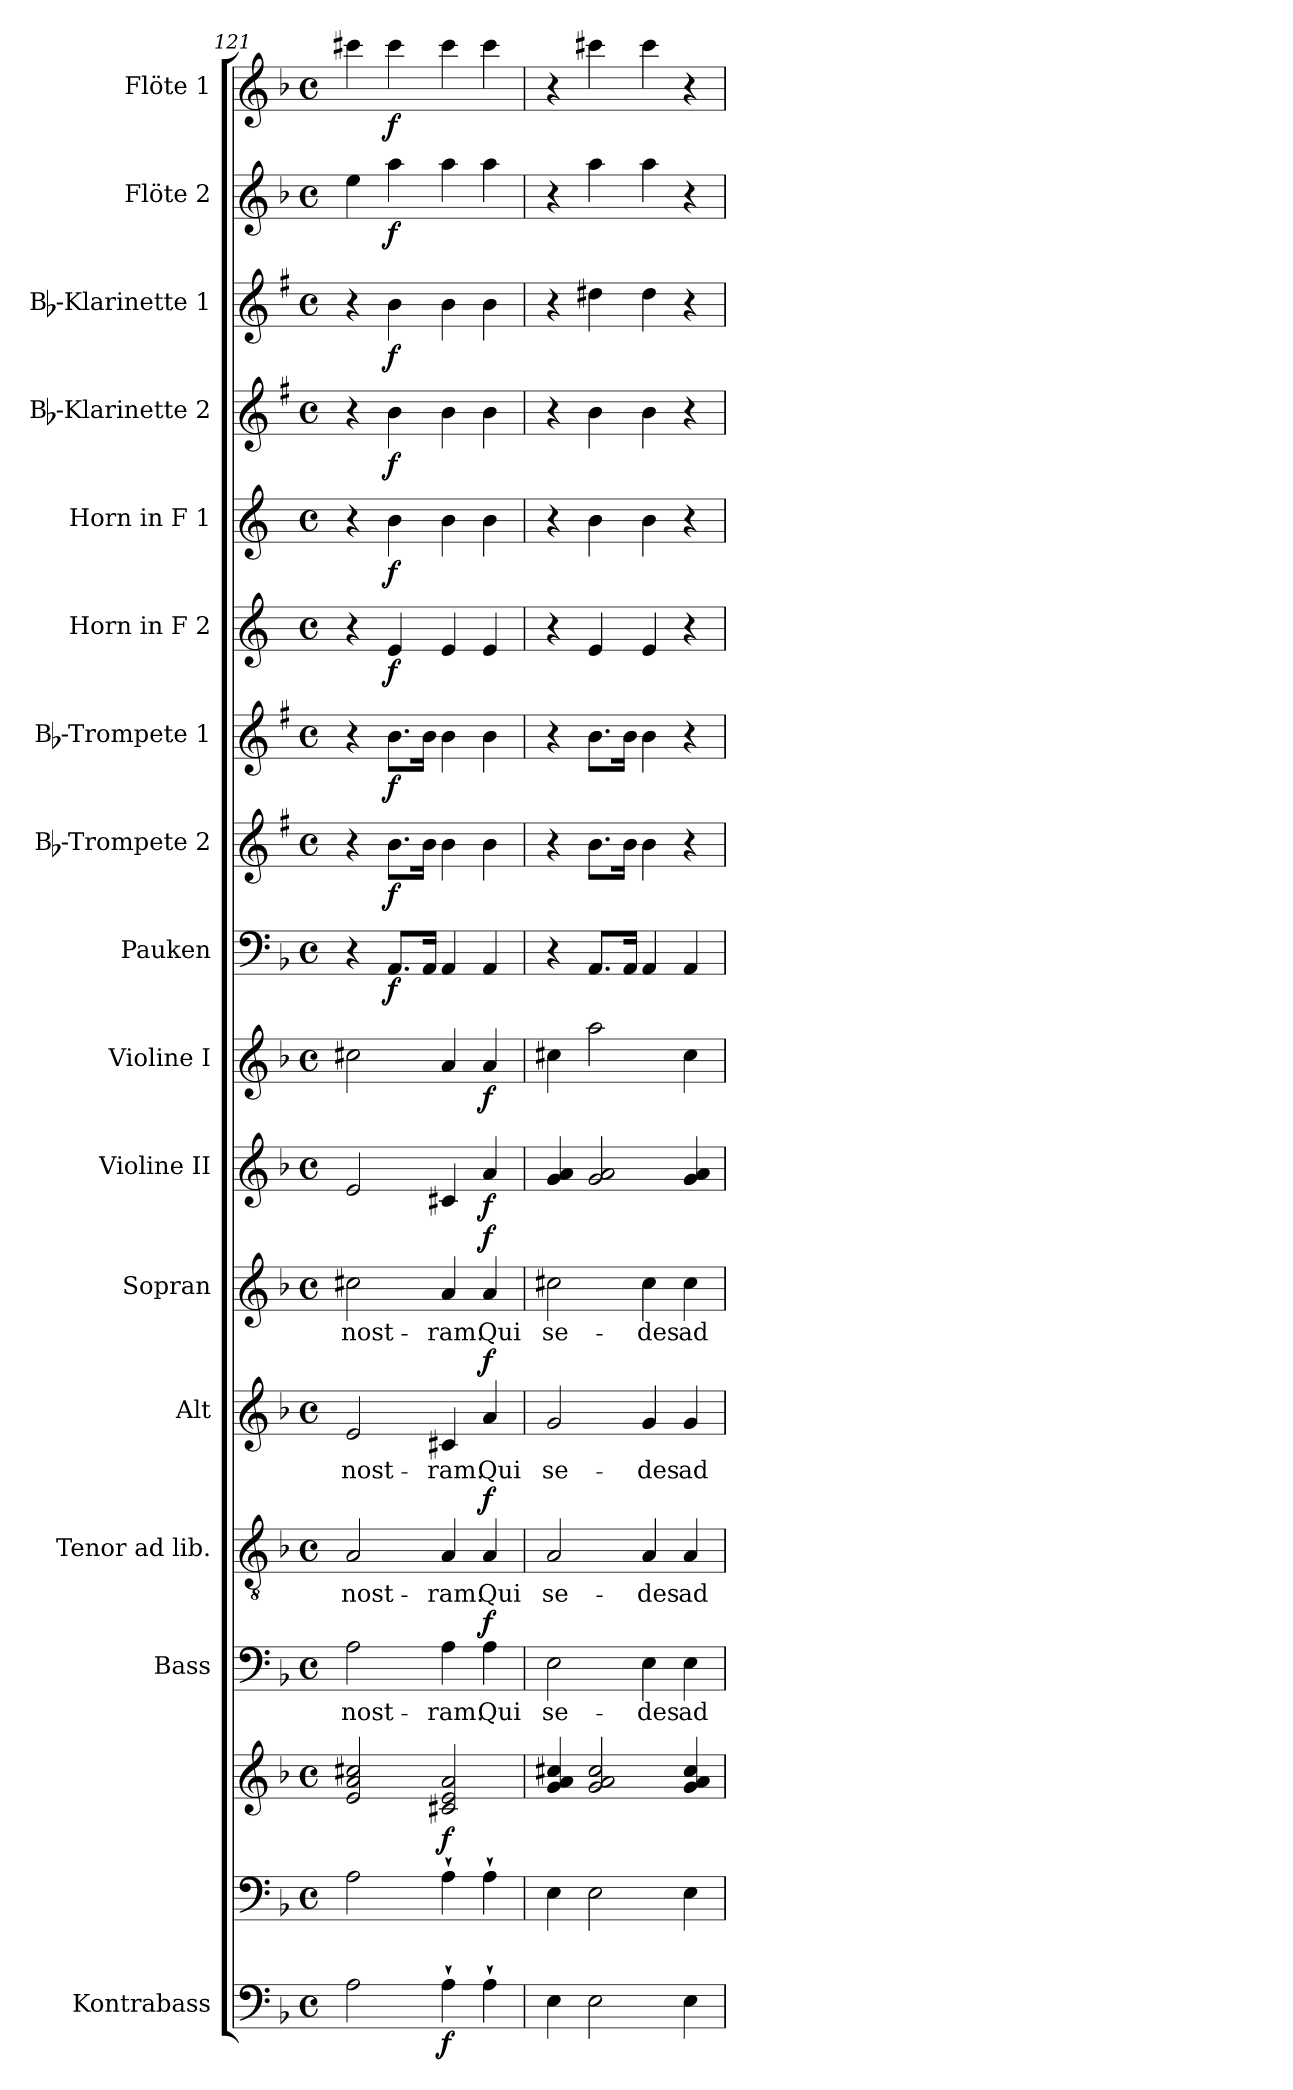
**kern	**dynam	**kern	**kern	**dynam	**kern	**text	**dynam	**kern	**text	**dynam	**kern	**text	**dynam	**kern	**text	**dynam	**kern	**dynam	**kern	**dynam	**kern	**dynam	**kern	**dynam	**kern	**dynam	**kern	**dynam	**kern	**dynam	**kern	**dynam	**kern	**dynam	**kern	**dynam	**kern	**dynam
*part17	*part17	*part16	*part16	*part16	*part15	*part15	*part15	*part14	*part14	*part14	*part13	*part13	*part13	*part12	*part12	*part12	*part11	*part11	*part10	*part10	*part9	*part9	*part8	*part8	*part7	*part7	*part6	*part6	*part5	*part5	*part4	*part4	*part3	*part3	*part2	*part2	*part1	*part1
*staff18	*staff18	*staff17	*staff16	*staff16/17	*staff15	*staff15	*staff15	*staff14	*staff14	*staff14	*staff13	*staff13	*staff13	*staff12	*staff12	*staff12	*staff11	*staff11	*staff10	*staff10	*staff9	*staff9	*staff8	*staff8	*staff7	*staff7	*staff6	*staff6	*staff5	*staff5	*staff4	*staff4	*staff3	*staff3	*staff2	*staff2	*staff1	*staff1
*I"Kontrabass	*	*	*	*	*I"Bass	*	*	*I"Tenor ad lib.	*	*	*I"Alt	*	*	*I"Sopran	*	*	*I"Violine II	*	*I"Violine I	*	*I"Pauken	*	*I"Bb-Trompete 2	*	*I"Bb-Trompete 1	*	*I"Horn in F 2	*	*I"Horn in F 1	*	*I"Bb-Klarinette 2	*	*I"Bb-Klarinette 1	*	*I"Flöte 2	*	*I"Flöte 1	*
*I'Kb.	*	*	*	*	*I'B.	*	*	*I'T.	*	*	*I'A.	*	*	*I'S.	*	*	*I'Vl. II	*	*I'Vl. I	*	*I'Pk.	*	*I'Bb Trp. 2	*	*I'Bb Trp. 1	*	*	*	*	*	*I'Bb Kl. 2	*	*I'Bb Kl. 1	*	*I'Fl. 2	*	*I'Fl. 1	*
*clefF4	*	*clefF4	*clefG2	*	*clefF4	*	*	*clefGv2	*	*	*clefG2	*	*	*clefG2	*	*	*clefG2	*	*clefG2	*	*clefF4	*	*clefG2	*	*clefG2	*	*clefG2	*	*clefG2	*	*clefG2	*	*clefG2	*	*clefG2	*	*clefG2	*
*ITrd7c12	*	*	*	*	*	*	*	*	*	*	*	*	*	*	*	*	*	*	*	*	*	*	*ITrd1c2	*	*ITrd1c2	*	*ITrd4c7	*	*ITrd4c7	*	*ITrd1c2	*	*ITrd1c2	*	*	*	*	*
*k[b-]	*	*k[b-]	*k[b-]	*	*k[b-]	*	*	*k[b-]	*	*	*k[b-]	*	*	*k[b-]	*	*	*k[b-]	*	*k[b-]	*	*k[b-]	*	*k[b-]	*	*k[b-]	*	*k[b-]	*	*k[b-]	*	*k[b-]	*	*k[b-]	*	*k[b-]	*	*k[b-]	*
*F:	*	*F:	*F:	*	*F:	*	*	*F:	*	*	*F:	*	*	*F:	*	*	*F:	*	*F:	*	*F:	*	*F:	*	*F:	*	*F:	*	*F:	*	*F:	*	*F:	*	*F:	*	*F:	*
*M4/4	*	*M4/4	*M4/4	*	*M4/4	*	*	*M4/4	*	*	*M4/4	*	*	*M4/4	*	*	*M4/4	*	*M4/4	*	*M4/4	*	*M4/4	*	*M4/4	*	*M4/4	*	*M4/4	*	*M4/4	*	*M4/4	*	*M4/4	*	*M4/4	*
*met(c)	*	*met(c)	*met(c)	*	*met(c)	*	*	*met(c)	*	*	*met(c)	*	*	*met(c)	*	*	*met(c)	*	*met(c)	*	*met(c)	*	*met(c)	*	*met(c)	*	*met(c)	*	*met(c)	*	*met(c)	*	*met(c)	*	*met(c)	*	*met(c)	*
=121	=121	=121	=121	=121	=121	=121	=121	=121	=121	=121	=121	=121	=121	=121	=121	=121	=121	=121	=121	=121	=121	=121	=121	=121	=121	=121	=121	=121	=121	=121	=121	=121	=121	=121	=121	=121	=121	=121
!	!	!	!	!	!	!LO:LY:b	!	!	!LO:LY:b	!	!	!LO:LY:b	!	!	!LO:LY:b	!	!	!	!	!	!	!	!	!	!	!	!	!	!	!	!	!	!	!	!	!	!	!
2AA\	.	2A\	2e/ 2a/ 2cc#X/	.	2A\	nost-	.	2A/	nost-	.	2e/	nost-	.	2cc#X\	nost-	.	2e/	.	2cc#X\	.	4r	.	4r	.	4r	.	4r	.	4r	.	4r	.	4r	.	4ee\	.	4ccc#X\	.
!	!	!	!	!	!	!	!	!	!	!	!	!	!	!	!	!	!	!	!	!	!	!LO:DY:b	!	!LO:DY:b	!	!LO:DY:b	!	!LO:DY:b	!	!LO:DY:b	!	!LO:DY:b	!	!LO:DY:b	!	!LO:DY:b	!	!LO:DY:b
.	.	.	.	.	.	.	.	.	.	.	.	.	.	.	.	.	.	.	.	.	8.AA/L	f	8.a\L	f	8.a\L	f	4A/	f	4e\	f	4a\	f	4a\	f	4aa\	f	4ccc#\	f
.	.	.	.	.	.	.	.	.	.	.	.	.	.	.	.	.	.	.	.	.	16AA/Jk	.	16a\Jk	.	16a\Jk	.	.	.	.	.	.	.	.	.	.	.	.	.
!	!LO:DY:b	!	!	!LO:DY:b	!	!LO:LY:b	!	!	!LO:LY:b	!	!	!LO:LY:b	!	!	!LO:LY:b	!	!	!	!	!	!	!	!	!	!	!	!	!	!	!	!	!	!	!	!	!	!	!
4AA`>\	f	4A`>\	2c#X/ 2e/ 2a/	f	4A\	-ram.	.	4A/	-ram.	.	4c#X/	-ram.	.	4a/	-ram.	.	4c#X/	.	4a/	.	4AA/	.	4a\	.	4a\	.	4A/	.	4e\	.	4a\	.	4a\	.	4aa\	.	4ccc#\	.
!	!	!	!	!	!	!LO:LY:b	!LO:DY:a	!	!LO:LY:b	!LO:DY:a	!	!LO:LY:b	!LO:DY:a	!	!LO:LY:b	!LO:DY:a	!	!LO:DY:b	!	!LO:DY:b	!	!	!	!	!	!	!	!	!	!	!	!	!	!	!	!	!	!
4AA`>\	.	4A`>\	.	.	4A\	Qui	f	4A/	Qui	f	4a/	Qui	f	4a/	Qui	f	4a/	f	4a/	f	4AA/	.	4a\	.	4a\	.	4A/	.	4e\	.	4a\	.	4a\	.	4aa\	.	4ccc#\	.
=122	=122	=122	=122	=122	=122	=122	=122	=122	=122	=122	=122	=122	=122	=122	=122	=122	=122	=122	=122	=122	=122	=122	=122	=122	=122	=122	=122	=122	=122	=122	=122	=122	=122	=122	=122	=122	=122	=122
!	!	!	!	!	!	!LO:LY:b	!	!	!LO:LY:b	!	!	!LO:LY:b	!	!	!LO:LY:b	!	!	!	!	!	!	!	!	!	!	!	!	!	!	!	!	!	!	!	!	!	!	!
4EE\	.	4E\	4g/ 4a/ 4cc#X/	.	2E\	se-	.	2A/	se-	.	2g/	se-	.	2cc#X\	se-	.	4g/ 4a/	.	4cc#X\	.	4r	.	4r	.	4r	.	4r	.	4r	.	4r	.	4r	.	4r	.	4r	.
2EE\	.	2E\	2g/ 2a/ 2cc#/	.	.	.	.	.	.	.	.	.	.	.	.	.	2g/ 2a/	.	2aa\	.	8.AA/L	.	8.a\L	.	8.a\L	.	4A/	.	4e\	.	4a\	.	4cc#X\	.	4aa\	.	4ccc#X\	.
.	.	.	.	.	.	.	.	.	.	.	.	.	.	.	.	.	.	.	.	.	16AA/Jk	.	16a\Jk	.	16a\Jk	.	.	.	.	.	.	.	.	.	.	.	.	.
!	!	!	!	!	!	!LO:LY:b	!	!	!LO:LY:b	!	!	!LO:LY:b	!	!	!LO:LY:b	!	!	!	!	!	!	!	!	!	!	!	!	!	!	!	!	!	!	!	!	!	!	!
.	.	.	.	.	4E\	-des	.	4A/	-des	.	4g/	-des	.	4cc#\	-des	.	.	.	.	.	4AA/	.	4a\	.	4a\	.	4A/	.	4e\	.	4a\	.	4cc#\	.	4aa\	.	4ccc#\	.
!	!	!	!	!	!	!LO:LY:b	!	!	!LO:LY:b	!	!	!LO:LY:b	!	!	!LO:LY:b	!	!	!	!	!	!	!	!	!	!	!	!	!	!	!	!	!	!	!	!	!	!	!
4EE\	.	4E\	4g/ 4a/ 4cc#/	.	4E\	ad	.	4A/	ad	.	4g/	ad	.	4cc#\	ad	.	4g/ 4a/	.	4cc#\	.	4AA/	.	4r	.	4r	.	4r	.	4r	.	4r	.	4r	.	4r	.	4r	.
=	=	=	=	=	=	=	=	=	=	=	=	=	=	=	=	=	=	=	=	=	=	=	=	=	=	=	=	=	=	=	=	=	=	=	=	=	=	=
*-	*-	*-	*-	*-	*-	*-	*-	*-	*-	*-	*-	*-	*-	*-	*-	*-	*-	*-	*-	*-	*-	*-	*-	*-	*-	*-	*-	*-	*-	*-	*-	*-	*-	*-	*-	*-	*-	*-
